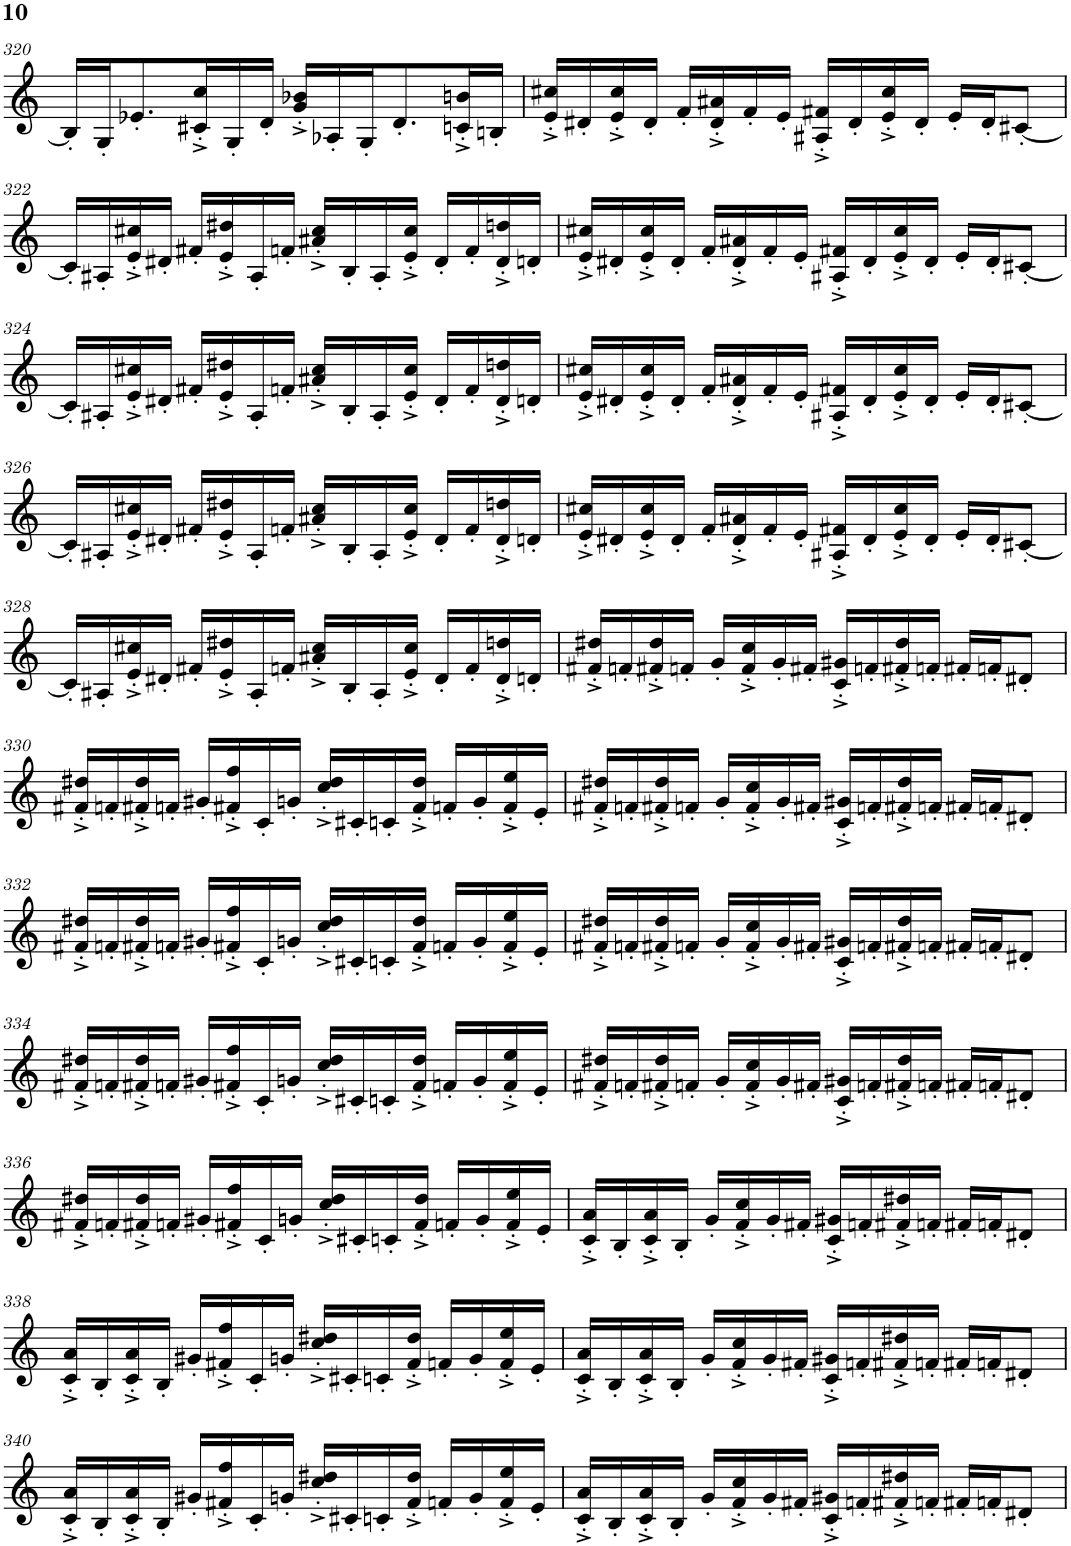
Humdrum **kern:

**kern
*part1
*staff1
*I"Violino
*I'Vno.
!!LO:PB:g=z
*clefG2
*k[]
*M4/4
=320
16B-'/LL]
16G'/J
8.e-X'/
16c#X/'^ 16cc/'^L
16G'/
16d'/JJ
16g/'^ 16b-X/'^LL
16A-X'/
16G'/J
8.d'/
16cn/'^ 16bn/'^L
16Bn'/JJ
=321
16e/'^ 16cc#X/'^LL
16d#X'/
16e/'^ 16cc#/'^
16d#'/JJ
16f'/LL
16d#/'^ 16a#X/'^
16f'/
16e'/JJ
16A#X/'^ 16f#X/'^LL
16d#'/
16e/'^ 16cc#/'^
16d#'/JJ
16e'/LL
16d#'/J
[8c#X'/J
!!LO:LB:g=z
=322
16c#'/LL]
16A#X'/
16e/'^ 16cc#X/'^
16d#X'/JJ
16f#X'/LL
16e/'^ 16dd#X/'^
16A#'/
16fn'/JJ
16a#X/'^ 16cc#/'^LL
16B'/
16A#'/
16e/'^ 16cc#/'^JJ
16d#'/LL
16f'/
16d#/'^ 16ddn/'^
16dn'/JJ
=323
16e/'^ 16cc#X/'^LL
16d#X'/
16e/'^ 16cc#/'^
16d#'/JJ
16f'/LL
16d#/'^ 16a#X/'^
16f'/
16e'/JJ
16A#X/'^ 16f#X/'^LL
16d#'/
16e/'^ 16cc#/'^
16d#'/JJ
16e'/LL
16d#'/J
[8c#X'/J
!!LO:LB:g=z
=324
16c#'/LL]
16A#X'/
16e/'^ 16cc#X/'^
16d#X'/JJ
16f#X'/LL
16e/'^ 16dd#X/'^
16A#'/
16fn'/JJ
16a#X/'^ 16cc#/'^LL
16B'/
16A#'/
16e/'^ 16cc#/'^JJ
16d#'/LL
16f'/
16d#/'^ 16ddn/'^
16dn'/JJ
=325
16e/'^ 16cc#X/'^LL
16d#X'/
16e/'^ 16cc#/'^
16d#'/JJ
16f'/LL
16d#/'^ 16a#X/'^
16f'/
16e'/JJ
16A#X/'^ 16f#X/'^LL
16d#'/
16e/'^ 16cc#/'^
16d#'/JJ
16e'/LL
16d#'/J
[8c#X'/J
!!LO:LB:g=z
=326
16c#'/LL]
16A#X'/
16e/'^ 16cc#X/'^
16d#X'/JJ
16f#X'/LL
16e/'^ 16dd#X/'^
16A#'/
16fn'/JJ
16a#X/'^ 16cc#/'^LL
16B'/
16A#'/
16e/'^ 16cc#/'^JJ
16d#'/LL
16f'/
16d#/'^ 16ddn/'^
16dn'/JJ
=327
16e/'^ 16cc#X/'^LL
16d#X'/
16e/'^ 16cc#/'^
16d#'/JJ
16f'/LL
16d#/'^ 16a#X/'^
16f'/
16e'/JJ
16A#X/'^ 16f#X/'^LL
16d#'/
16e/'^ 16cc#/'^
16d#'/JJ
16e'/LL
16d#'/J
[8c#X'/J
!!LO:LB:g=z
=328
16c#'/LL]
16A#X'/
16e/'^ 16cc#X/'^
16d#X'/JJ
16f#X'/LL
16e/'^ 16dd#X/'^
16A#'/
16fn'/JJ
16a#X/'^ 16cc#/'^LL
16B'/
16A#'/
16e/'^ 16cc#/'^JJ
16d#'/LL
16f'/
16d#/'^ 16ddn/'^
16dn'/JJ
=329
16f#X/'^ 16dd#X/'^LL
16fn'/
16f#X/'^ 16dd#/'^
16fn'/JJ
16g'/LL
16f/'^ 16cc/'^
16g'/
16f#X'/JJ
16c/'^ 16g#X/'^LL
16fn'/
16f#X/'^ 16dd#/'^
16fn'/JJ
16f#X'/LL
16fn'/J
8d#X'/J
!!LO:LB:g=z
=330
16f#X/'^ 16dd#X/'^LL
16fn'/
16f#X/'^ 16dd#/'^
16fn'/JJ
16g#X'/LL
16f#X/'^ 16ff/'^
16c'/
16gn'/JJ
16cc/'^ 16dd#/'^LL
16c#X'/
16cn'/
16f#/'^ 16dd#/'^JJ
16fn'/LL
16g'/
16f/'^ 16ee/'^
16e'/JJ
=331
16f#X/'^ 16dd#X/'^LL
16fn'/
16f#X/'^ 16dd#/'^
16fn'/JJ
16g'/LL
16f/'^ 16cc/'^
16g'/
16f#X'/JJ
16c/'^ 16g#X/'^LL
16fn'/
16f#X/'^ 16dd#/'^
16fn'/JJ
16f#X'/LL
16fn'/J
8d#X'/J
!!LO:LB:g=z
=332
16f#X/'^ 16dd#X/'^LL
16fn'/
16f#X/'^ 16dd#/'^
16fn'/JJ
16g#X'/LL
16f#X/'^ 16ff/'^
16c'/
16gn'/JJ
16cc/'^ 16dd#/'^LL
16c#X'/
16cn'/
16f#/'^ 16dd#/'^JJ
16fn'/LL
16g'/
16f/'^ 16ee/'^
16e'/JJ
=333
16f#X/'^ 16dd#X/'^LL
16fn'/
16f#X/'^ 16dd#/'^
16fn'/JJ
16g'/LL
16f/'^ 16cc/'^
16g'/
16f#X'/JJ
16c/'^ 16g#X/'^LL
16fn'/
16f#X/'^ 16dd#/'^
16fn'/JJ
16f#X'/LL
16fn'/J
8d#X'/J
!!LO:LB:g=z
=334
16f#X/'^ 16dd#X/'^LL
16fn'/
16f#X/'^ 16dd#/'^
16fn'/JJ
16g#X'/LL
16f#X/'^ 16ff/'^
16c'/
16gn'/JJ
16cc/'^ 16dd#/'^LL
16c#X'/
16cn'/
16f#/'^ 16dd#/'^JJ
16fn'/LL
16g'/
16f/'^ 16ee/'^
16e'/JJ
=335
16f#X/'^ 16dd#X/'^LL
16fn'/
16f#X/'^ 16dd#/'^
16fn'/JJ
16g'/LL
16f/'^ 16cc/'^
16g'/
16f#X'/JJ
16c/'^ 16g#X/'^LL
16fn'/
16f#X/'^ 16dd#/'^
16fn'/JJ
16f#X'/LL
16fn'/J
8d#X'/J
!!LO:LB:g=z
=336
16f#X/'^ 16dd#X/'^LL
16fn'/
16f#X/'^ 16dd#/'^
16fn'/JJ
16g#X'/LL
16f#X/'^ 16ff/'^
16c'/
16gn'/JJ
16cc/'^ 16dd#/'^LL
16c#X'/
16cn'/
16f#/'^ 16dd#/'^JJ
16fn'/LL
16g'/
16f/'^ 16ee/'^
16e'/JJ
=337
16c/'^ 16a/'^LL
16B'/
16c/'^ 16a/'^
16B'/JJ
16g'/LL
16f/'^ 16cc/'^
16g'/
16f#X'/JJ
16c/'^ 16g#X/'^LL
16fn'/
16f#X/'^ 16dd#X/'^
16fn'/JJ
16f#X'/LL
16fn'/J
8d#X'/J
!!LO:LB:g=z
=338
16c/'^ 16a/'^LL
16B'/
16c/'^ 16a/'^
16B'/JJ
16g#X'/LL
16f#X/'^ 16ff/'^
16c'/
16gn'/JJ
16cc/'^ 16dd#X/'^LL
16c#X'/
16cn'/
16f#/'^ 16dd#/'^JJ
16fn'/LL
16g'/
16f/'^ 16ee/'^
16e'/JJ
=339
16c/'^ 16a/'^LL
16B'/
16c/'^ 16a/'^
16B'/JJ
16g'/LL
16f/'^ 16cc/'^
16g'/
16f#X'/JJ
16c/'^ 16g#X/'^LL
16fn'/
16f#X/'^ 16dd#X/'^
16fn'/JJ
16f#X'/LL
16fn'/J
8d#X'/J
!!LO:LB:g=z
=340
16c/'^ 16a/'^LL
16B'/
16c/'^ 16a/'^
16B'/JJ
16g#X'/LL
16f#X/'^ 16ff/'^
16c'/
16gn'/JJ
16cc/'^ 16dd#X/'^LL
16c#X'/
16cn'/
16f#/'^ 16dd#/'^JJ
16fn'/LL
16g'/
16f/'^ 16ee/'^
16e'/JJ
=341
16c/'^ 16a/'^LL
16B'/
16c/'^ 16a/'^
16B'/JJ
16g'/LL
16f/'^ 16cc/'^
16g'/
16f#X'/JJ
16c/'^ 16g#X/'^LL
16fn'/
16f#X/'^ 16dd#X/'^
16fn'/JJ
16f#X'/LL
16fn'/J
8d#X'/J
=
*-
